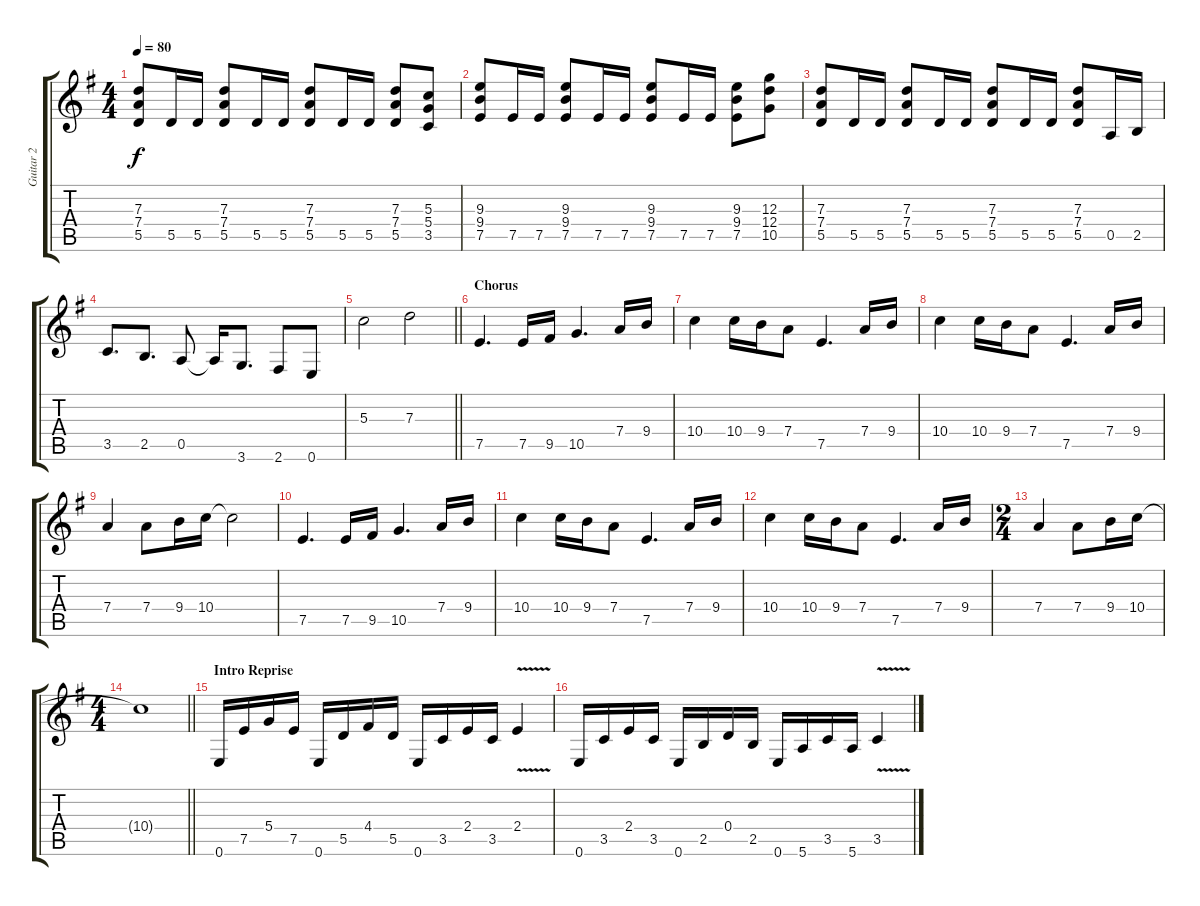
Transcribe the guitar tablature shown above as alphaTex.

\track ("Guitar 2" "Guitar 2") {instrument distortionguitar}
\staff {score tabs}
\tuning (E4 B3 G3 D3 A2 E2) {hide}
\ts (4 4)
\tempo 80
\clef g2
\ks g
(7.3 7.4 5.5).8{dy f} 5.5.16 5.5.16 (7.3 7.4 5.5).8 5.5.16 5.5.16 (7.3 7.4 5.5).8 5.5.16 5.5.16 (7.3 7.4 5.5).8 (5.3 5.4 3.5).8 |
(9.3 9.4 7.5).8 7.5.16 7.5.16 (9.3 9.4 7.5).8 7.5.16 7.5.16 (9.3 9.4 7.5).8 7.5.16 7.5.16 (9.3 9.4 7.5).8 (12.3 12.4 10.5).8 |
(7.3 7.4 5.5).8 5.5.16 5.5.16 (7.3 7.4 5.5).8 5.5.16 5.5.16 (7.3 7.4 5.5).8 5.5.16 5.5.16 (7.3 7.4 5.5).8 0.5.16 2.5.16 |
3.5.8{d} 2.5.8{d} 0.5.8 0.5{t}.16 3.6.8{d} 2.6.8 0.6.8 |
\barLineRight lightlight
5.3.2 7.3.2 |
\section ("" "Chorus")
7.5.4{d} 7.5.16 9.5.16 10.5.4{d} 7.4.16 9.4.16 |
10.4.4 10.4.16 9.4.16 7.4.8 7.5.4{d} 7.4.16 9.4.16 |
10.4.4 10.4.16 9.4.16 7.4.8 7.5.4{d} 7.4.16 9.4.16 |
7.4.4 7.4.8 9.4.16 10.4.16 10.4{t}.2 |
7.5.4{d} 7.5.16 9.5.16 10.5.4{d} 7.4.16 9.4.16 |
10.4.4 10.4.16 9.4.16 7.4.8 7.5.4{d} 7.4.16 9.4.16 |
10.4.4 10.4.16 9.4.16 7.4.8 7.5.4{d} 7.4.16 9.4.16 |
\ts (2 4)
7.4.4 7.4.8 9.4.16 10.4.16 |
\ts (4 4)
\barLineRight lightlight
10.4{t}.1 |
\section ("" "Intro Reprise")
0.6.16 7.5.16 5.4.16 7.5.16 0.6.16 5.5.16 4.4.16 5.5.16 0.6.16 3.5.16 2.4.16 3.5.16 2.4{v}.4 |
0.6.16 3.5.16 2.4.16 3.5.16 0.6.16 2.5.16 0.4.16 2.5.16 0.6.16 5.6.16 3.5.16 5.6.16 3.5{v}.4
